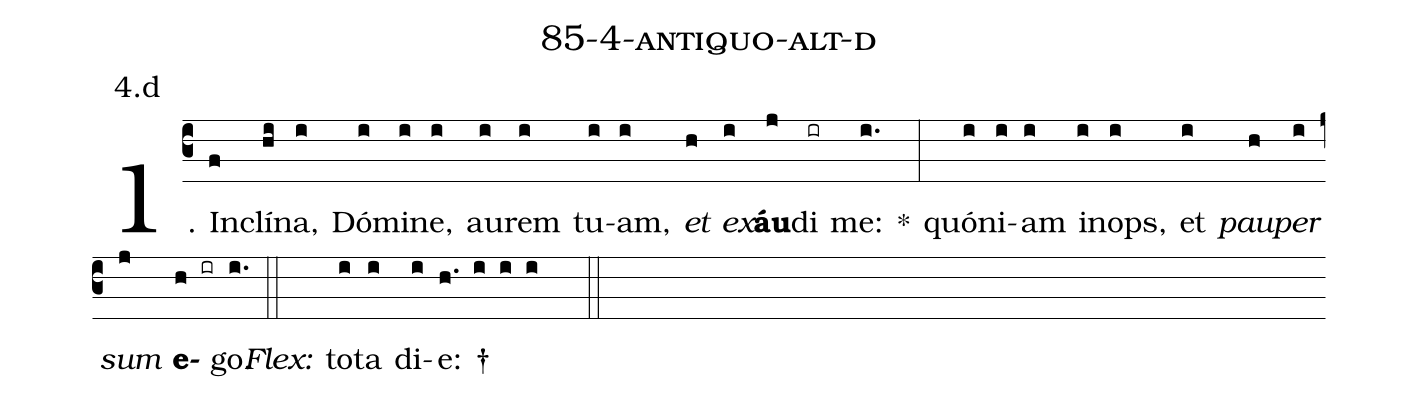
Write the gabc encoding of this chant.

name: 85-4-antiquo-alt-d;
annotation: 4.d;
%%
(c3)1. In(f)clí(hi)na,(i) Dó(i)mi(i)ne,(i) au(i)rem(i) tu(i)am,(i) <i>et</i>(h) <i>ex</i>(i)<b>áu</b>(j)di(ir) me:(i.) *(:) quón(i)i(i)am(i) in(i)ops,(i) et(i) <i>pau</i>(h)<i>per</i>(i) <i>sum</i>(j) <b>e</b>(h ir)go.(i.) (::)
<i>Flex:</i>()  to(i)ta(i) di(i)e: †(h. i i i  ::)
